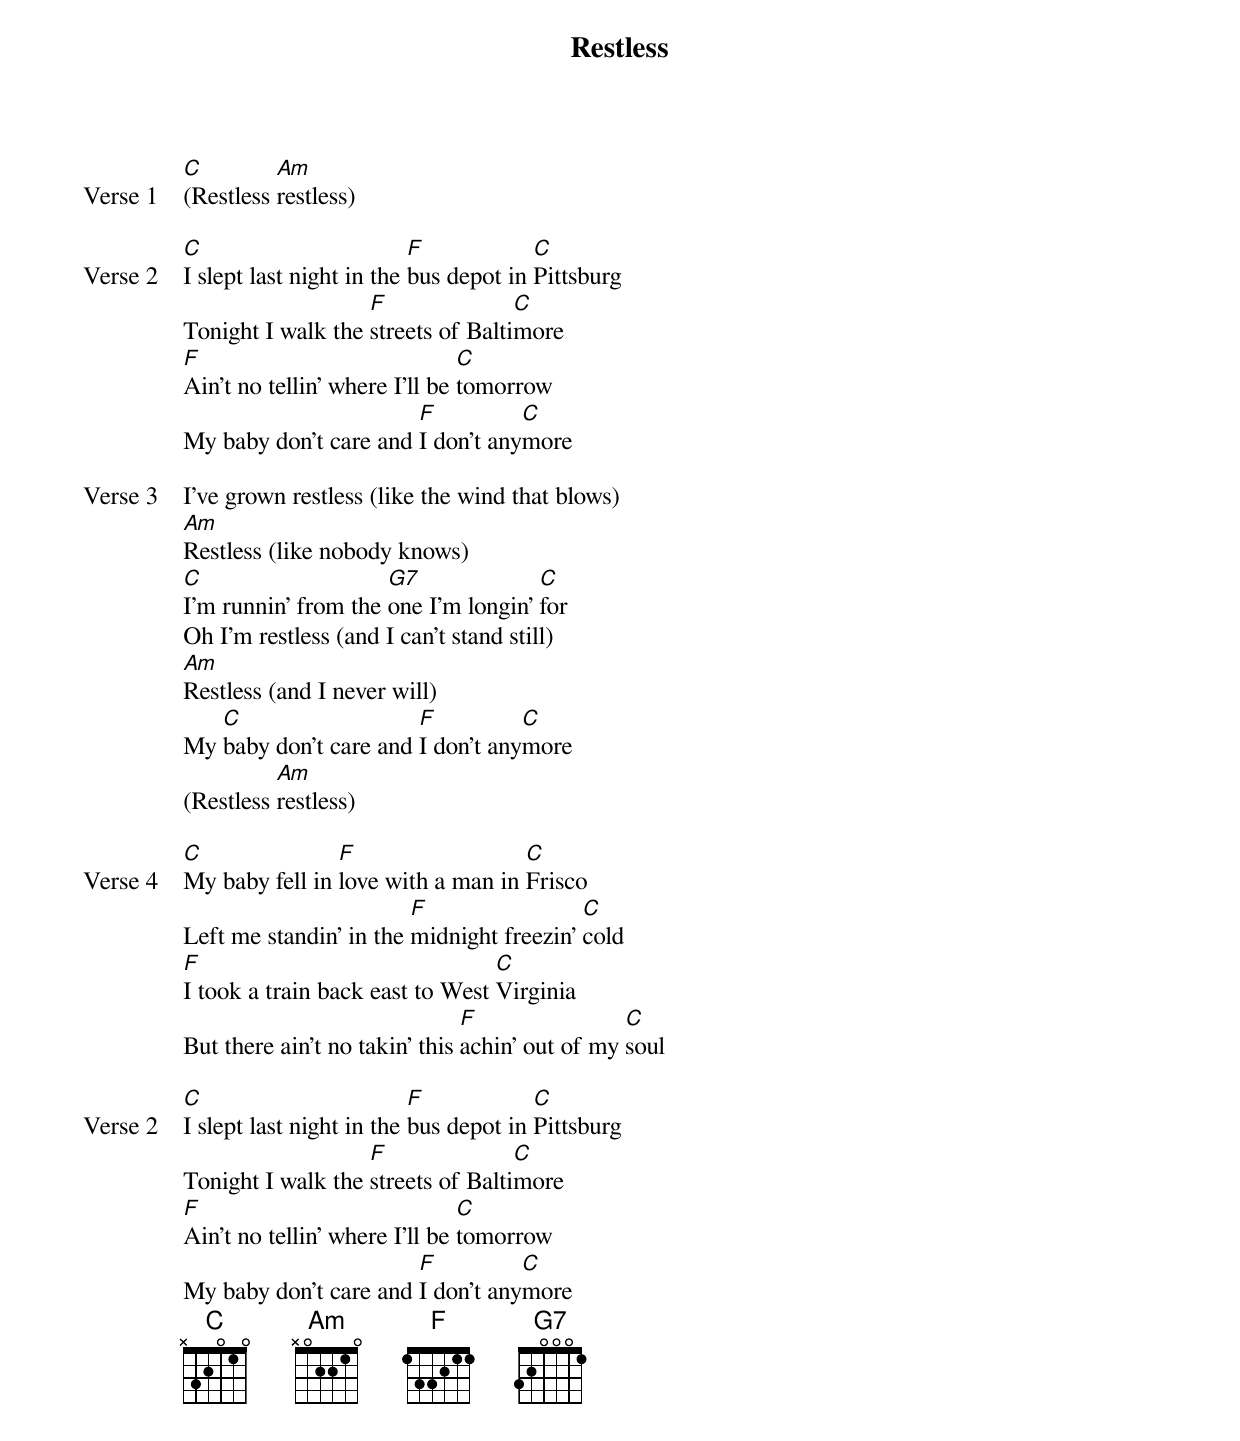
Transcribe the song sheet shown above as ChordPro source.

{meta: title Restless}
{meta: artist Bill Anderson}
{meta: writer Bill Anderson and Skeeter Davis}

{start_of_verse: Verse 1}
[C](Restless [Am]restless)
{end_of_verse}

{start_of_verse: Verse 2}
[C]I slept last night in the [F]bus depot in [C]Pittsburg
Tonight I walk the [F]streets of Balti[C]more
[F]Ain't no tellin' where I'll be [C]tomorrow
My baby don't care and [F]I don't any[C]more
{end_of_verse}

{start_of_verse: Verse 3}
I've grown restless (like the wind that blows)
[Am]Restless (like nobody knows)
[C]I'm runnin' from the [G7]one I'm longin' [C]for
Oh I'm restless (and I can't stand still)
[Am]Restless (and I never will)
My [C]baby don't care and [F]I don't any[C]more
(Restless [Am]restless)
{end_of_verse}

{start_of_verse: Verse 4}
[C]My baby fell in [F]love with a man in [C]Frisco
Left me standin' in the [F]midnight freezin' [C]cold
[F]I took a train back east to West [C]Virginia
But there ain't no takin' this [F]achin' out of my [C]soul
{end_of_verse}

{start_of_verse: Verse 2}
[C]I slept last night in the [F]bus depot in [C]Pittsburg
Tonight I walk the [F]streets of Balti[C]more
[F]Ain't no tellin' where I'll be [C]tomorrow
My baby don't care and [F]I don't any[C]more
{end_of_verse}
